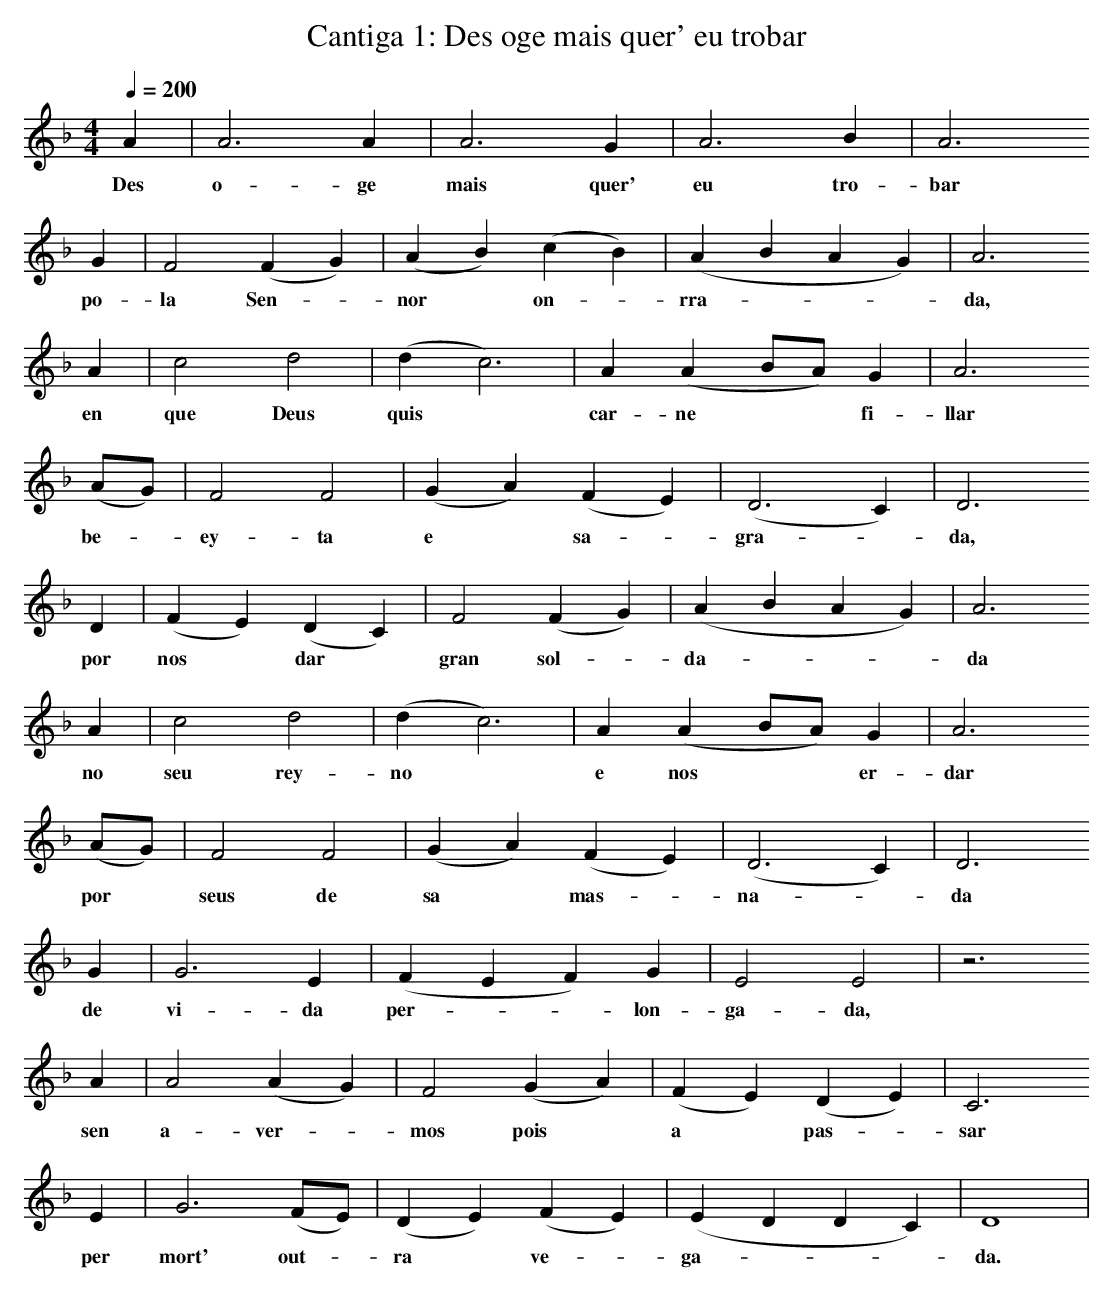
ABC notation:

X:1
T: Cantiga 1: Des oge mais quer' eu trobar
M: 4/4
L: 1/4
Q: 1/4=200
K: F
V:1
   A | A3 A | A3   G |  A3  B | A3
w:Des  o-ge  mais quer' eu  tro-bar
        G |F2 (FG)|(AB) (cB)|(ABAG)| A3
w:     po- la  Sen-*nor* on-* rra-***da,
   A |c2   d2 |(dc3)|  A (AB/A/) G | A3
w:en  que Deus  quis* car-ne**  fi- llar
      (A/G/)|F2 F2|(GA) (FE)|(D3C)| D3
w:     be-*  ey-ta  e*   sa-* gra-* da,
        D |(FE) (DC)|  F2  (FG)| (ABAG) | A3
w:     por  nos* dar* gran  sol-* da-***  da
   A |c2   d2 |(dc3)| A (AB/A/) G | A3
w:no  seu rey-  no*   e  nos**  er- dar
      (A/G/)| F2  F2|(GA) (FE) |(D3C) | D3
w:     por*  seus de  sa*  mas-* na-*   da
       G | G3  E |(FEF)   G | E2  E2 | z3
w:     de  vi-da   per-**lon-ga-  da,
   A | A2 (AG) | F2  (GA) | (FE) (DE) | C3
w:sen  a-  ver-* mos  pois*  a*     pas-*   sar
        E|  G3   (F/E/)|(DE) (FE)| (EDDC)| D4 |
w:     per mort'  out-*  ra*  ve-*  ga-*** da.
